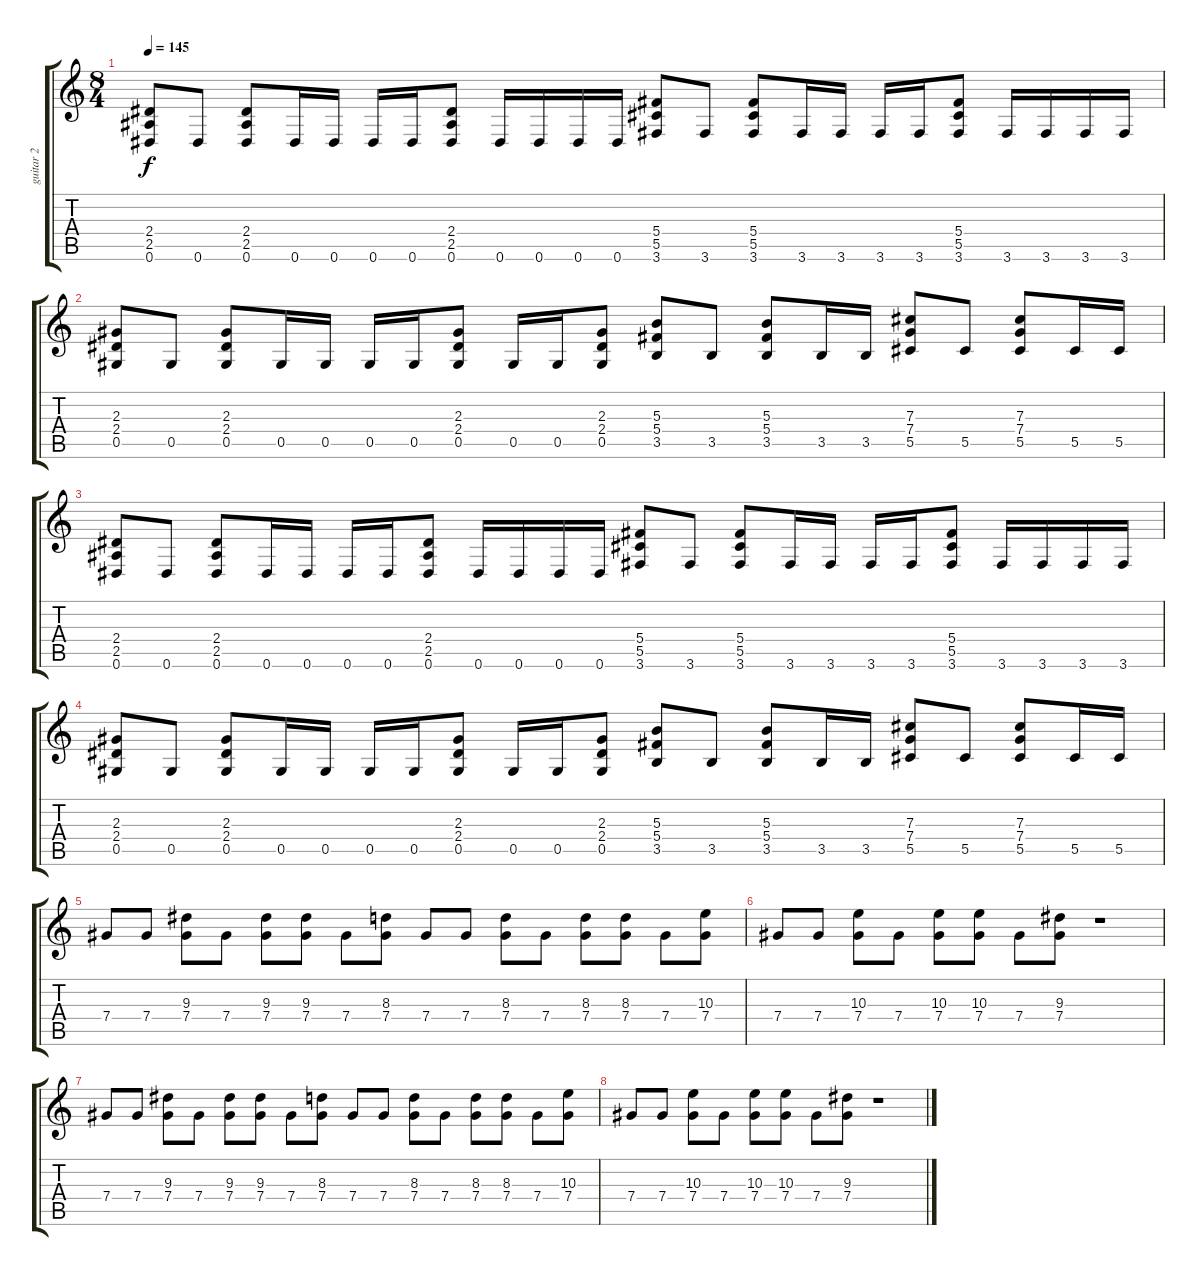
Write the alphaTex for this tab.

\track ("guitar 2" "guitar 2") {instrument distortionguitar}
\staff {score tabs}
\tuning (Eb4 Bb3 Gb3 Db3 Ab2 Eb2) {hide}
\ts (8 4)
\tempo 145
\clef g2
\ks c
(2.4 2.5 0.6).8{dy f volume 11 instrument distortionguitar} 0.6.8 (2.4 2.5 0.6).8 0.6.16 0.6.16 0.6.16 0.6.16 (2.4 2.5 0.6).8 0.6.16 0.6.16 0.6.16 0.6.16 (5.4 5.5 3.6).8 3.6.8 (5.4 5.5 3.6).8 3.6.16 3.6.16 3.6.16 3.6.16 (5.4 5.5 3.6).8 3.6.16 3.6.16 3.6.16 3.6.16 |
(2.3 2.4 0.5).8 0.5.8 (2.3 2.4 0.5).8 0.5.16 0.5.16 0.5.16 0.5.16 (2.3 2.4 0.5).8 0.5.16 0.5.16 (2.3 2.4 0.5).8 (5.3 5.4 3.5).8 3.5.8 (5.3 5.4 3.5).8 3.5.16 3.5.16 (7.3 7.4 5.5).8 5.5.8 (7.3 7.4 5.5).8 5.5.16 5.5.16 |
(2.4 2.5 0.6).8 0.6.8 (2.4 2.5 0.6).8 0.6.16 0.6.16 0.6.16 0.6.16 (2.4 2.5 0.6).8 0.6.16 0.6.16 0.6.16 0.6.16 (5.4 5.5 3.6).8 3.6.8 (5.4 5.5 3.6).8 3.6.16 3.6.16 3.6.16 3.6.16 (5.4 5.5 3.6).8 3.6.16 3.6.16 3.6.16 3.6.16 |
(2.3 2.4 0.5).8 0.5.8 (2.3 2.4 0.5).8 0.5.16 0.5.16 0.5.16 0.5.16 (2.3 2.4 0.5).8 0.5.16 0.5.16 (2.3 2.4 0.5).8 (5.3 5.4 3.5).8 3.5.8 (5.3 5.4 3.5).8 3.5.16 3.5.16 (7.3 7.4 5.5).8 5.5.8 (7.3 7.4 5.5).8 5.5.16 5.5.16 |
7.4.8{volume 13} 7.4.8 (9.3 7.4).8 7.4.8 (9.3 7.4).8 (9.3 7.4).8 7.4.8 (8.3 7.4).8 7.4.8 7.4.8 (8.3 7.4).8 7.4.8 (8.3 7.4).8 (8.3 7.4).8 7.4.8 (10.3 7.4).8 |
7.4.8{volume 13} 7.4.8 (10.3 7.4).8 7.4.8 (10.3 7.4).8 (10.3 7.4).8 7.4.8 (9.3 7.4).8 r.1 |
7.4.8{volume 13} 7.4.8 (9.3 7.4).8 7.4.8 (9.3 7.4).8 (9.3 7.4).8 7.4.8 (8.3 7.4).8 7.4.8 7.4.8 (8.3 7.4).8 7.4.8 (8.3 7.4).8 (8.3 7.4).8 7.4.8 (10.3 7.4).8 |
7.4.8{volume 13} 7.4.8 (10.3 7.4).8 7.4.8 (10.3 7.4).8 (10.3 7.4).8 7.4.8 (9.3 7.4).8 r.1
